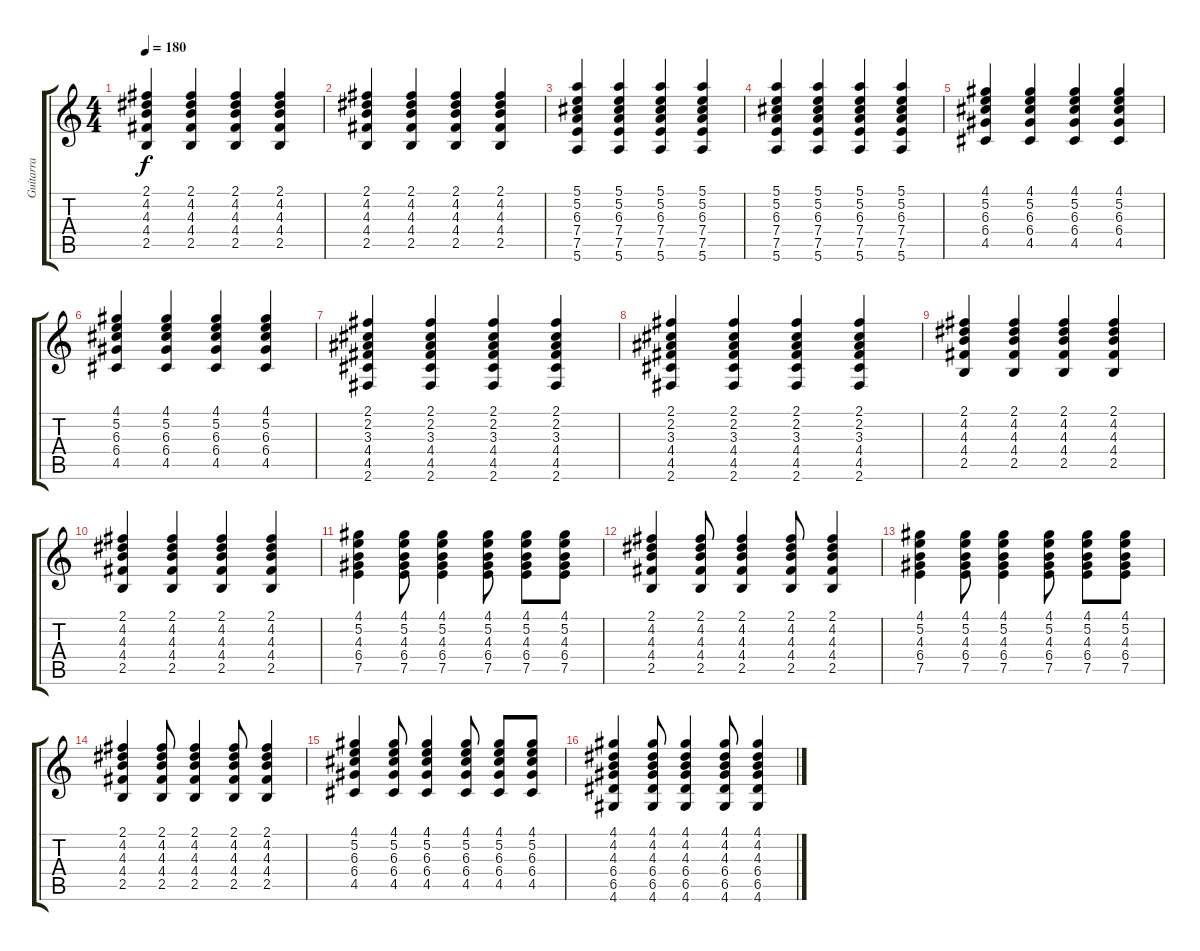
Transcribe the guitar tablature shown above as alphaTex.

\track ("Guitarra" "Guitarra") {instrument electricguitarjazz}
\staff {score tabs}
\tuning (E4 B3 G3 D3 A2 E2) {hide}
\ts (4 4)
\tempo 180
\clef g2
\ks c
(2.1 4.2 4.3 4.4 2.5).4{dy f} (2.1 4.2 4.3 4.4 2.5).4 (2.1 4.2 4.3 4.4 2.5).4 (2.1 4.2 4.3 4.4 2.5).4 |
(2.1 4.2 4.3 4.4 2.5).4 (2.1 4.2 4.3 4.4 2.5).4 (2.1 4.2 4.3 4.4 2.5).4 (2.1 4.2 4.3 4.4 2.5).4 |
(5.1 5.2 6.3 7.4 7.5 5.6).4 (5.1 5.2 6.3 7.4 7.5 5.6).4 (5.1 5.2 6.3 7.4 7.5 5.6).4 (5.1 5.2 6.3 7.4 7.5 5.6).4 |
(5.1 5.2 6.3 7.4 7.5 5.6).4 (5.1 5.2 6.3 7.4 7.5 5.6).4 (5.1 5.2 6.3 7.4 7.5 5.6).4 (5.1 5.2 6.3 7.4 7.5 5.6).4 |
(4.1 5.2 6.3 6.4 4.5).4 (4.1 5.2 6.3 6.4 4.5).4 (4.1 5.2 6.3 6.4 4.5).4 (4.1 5.2 6.3 6.4 4.5).4 |
(4.1 5.2 6.3 6.4 4.5).4 (4.1 5.2 6.3 6.4 4.5).4 (4.1 5.2 6.3 6.4 4.5).4 (4.1 5.2 6.3 6.4 4.5).4 |
(2.1 2.2 3.3 4.4 4.5 2.6).4 (2.1 2.2 3.3 4.4 4.5 2.6).4 (2.1 2.2 3.3 4.4 4.5 2.6).4 (2.1 2.2 3.3 4.4 4.5 2.6).4 |
(2.1 2.2 3.3 4.4 4.5 2.6).4 (2.1 2.2 3.3 4.4 4.5 2.6).4 (2.1 2.2 3.3 4.4 4.5 2.6).4 (2.1 2.2 3.3 4.4 4.5 2.6).4 |
(2.1 4.2 4.3 4.4 2.5).4 (2.1 4.2 4.3 4.4 2.5).4 (2.1 4.2 4.3 4.4 2.5).4 (2.1 4.2 4.3 4.4 2.5).4 |
(2.1 4.2 4.3 4.4 2.5).4 (2.1 4.2 4.3 4.4 2.5).4 (2.1 4.2 4.3 4.4 2.5).4 (2.1 4.2 4.3 4.4 2.5).4 |
(4.1 5.2 4.3 6.4 7.5).4 (4.1 5.2 4.3 6.4 7.5).8 (4.1 5.2 4.3 6.4 7.5).4 (4.1 5.2 4.3 6.4 7.5).8 (4.1 5.2 4.3 6.4 7.5).8 (4.1 5.2 4.3 6.4 7.5).8 |
(2.1 4.2 4.3 4.4 2.5).4 (2.1 4.2 4.3 4.4 2.5).8 (2.1 4.2 4.3 4.4 2.5).4 (2.1 4.2 4.3 4.4 2.5).8 (2.1 4.2 4.3 4.4 2.5).4 |
(4.1 5.2 4.3 6.4 7.5).4 (4.1 5.2 4.3 6.4 7.5).8 (4.1 5.2 4.3 6.4 7.5).4 (4.1 5.2 4.3 6.4 7.5).8 (4.1 5.2 4.3 6.4 7.5).8 (4.1 5.2 4.3 6.4 7.5).8 |
(2.1 4.2 4.3 4.4 2.5).4 (2.1 4.2 4.3 4.4 2.5).8 (2.1 4.2 4.3 4.4 2.5).4 (2.1 4.2 4.3 4.4 2.5).8 (2.1 4.2 4.3 4.4 2.5).4 |
(4.1 5.2 6.3 6.4 4.5).4 (4.1 5.2 6.3 6.4 4.5).8 (4.1 5.2 6.3 6.4 4.5).4 (4.1 5.2 6.3 6.4 4.5).8 (4.1 5.2 6.3 6.4 4.5).8 (4.1 5.2 6.3 6.4 4.5).8 |
(4.1 4.2 4.3 6.4 6.5 4.6).4 (4.1 4.2 4.3 6.4 6.5 4.6).8 (4.1 4.2 4.3 6.4 6.5 4.6).4 (4.1 4.2 4.3 6.4 6.5 4.6).8 (4.1 4.2 4.3 6.4 6.5 4.6).4
